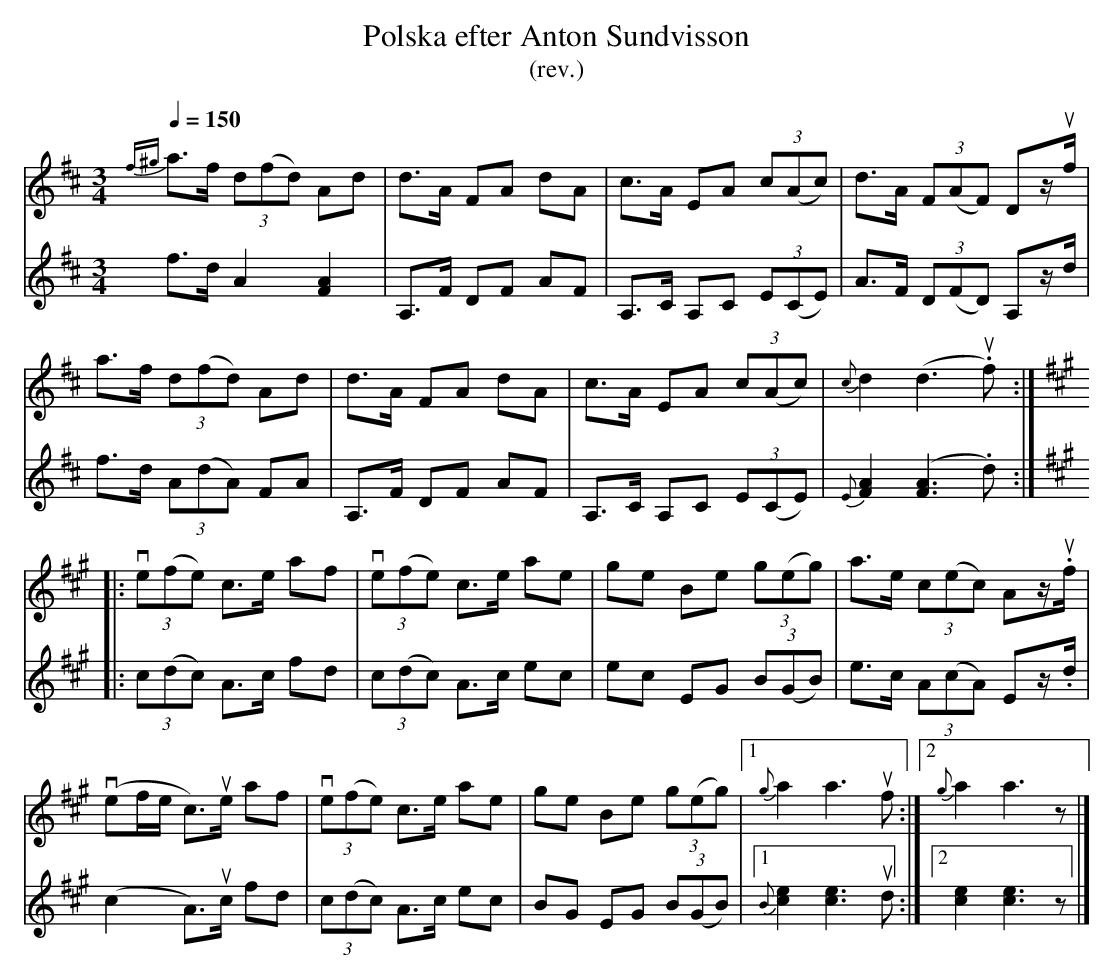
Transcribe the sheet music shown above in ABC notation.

X:1b
T:Polska efter Anton Sundvisson
T:(rev.)
M:3/4
L:1/8
Q:1/4=150
K:D
V:1
{f^g}a>f (3d(fd) Ad|d>A FA dA|c>A EA (3c(Ac)|d>A (3F(AF) Dz/uf/|!
a>f (3d(fd) Ad|d>A FA dA|c>A EA (3c(Ac)|{c}d2 (d3 .uf)::!
V:2
f>d A2 [F2A2]|A,>F DF AF|A,>C A,C (3E(CE)|A>F (3D(FD) A,z/d/|!
f>d (3A(dA) FA|A,>F DF AF|A,>C A,C (3E(CE)|{E}[F2A2]([F3A3].d)::!
V:1
K:A
(3ve(fe) c>e af|(3ve(fe) c>e ae|ge Be (3g(eg)|a>e (3c(ec) Az/.uf/|!
(vef/e/ c>)ue af|(3ve(fe) c>e ae|ge Be (3g(eg)|[1{g}a2 a3 uf:|[2{g}a2 a3z|]
V:2
K:A
(3c(dc) A>c fd|(3c(dc) A>c ec|ec EG (3B(GB)|e>c (3A(cA) Ez/.d/|!
(c2 A>)uc fd|(3c(dc) A>c ec|BG EG (3B(GB)|[1{B}[c2e2][c3e3]ud:|[2[c2e2][c3e3]z|]
